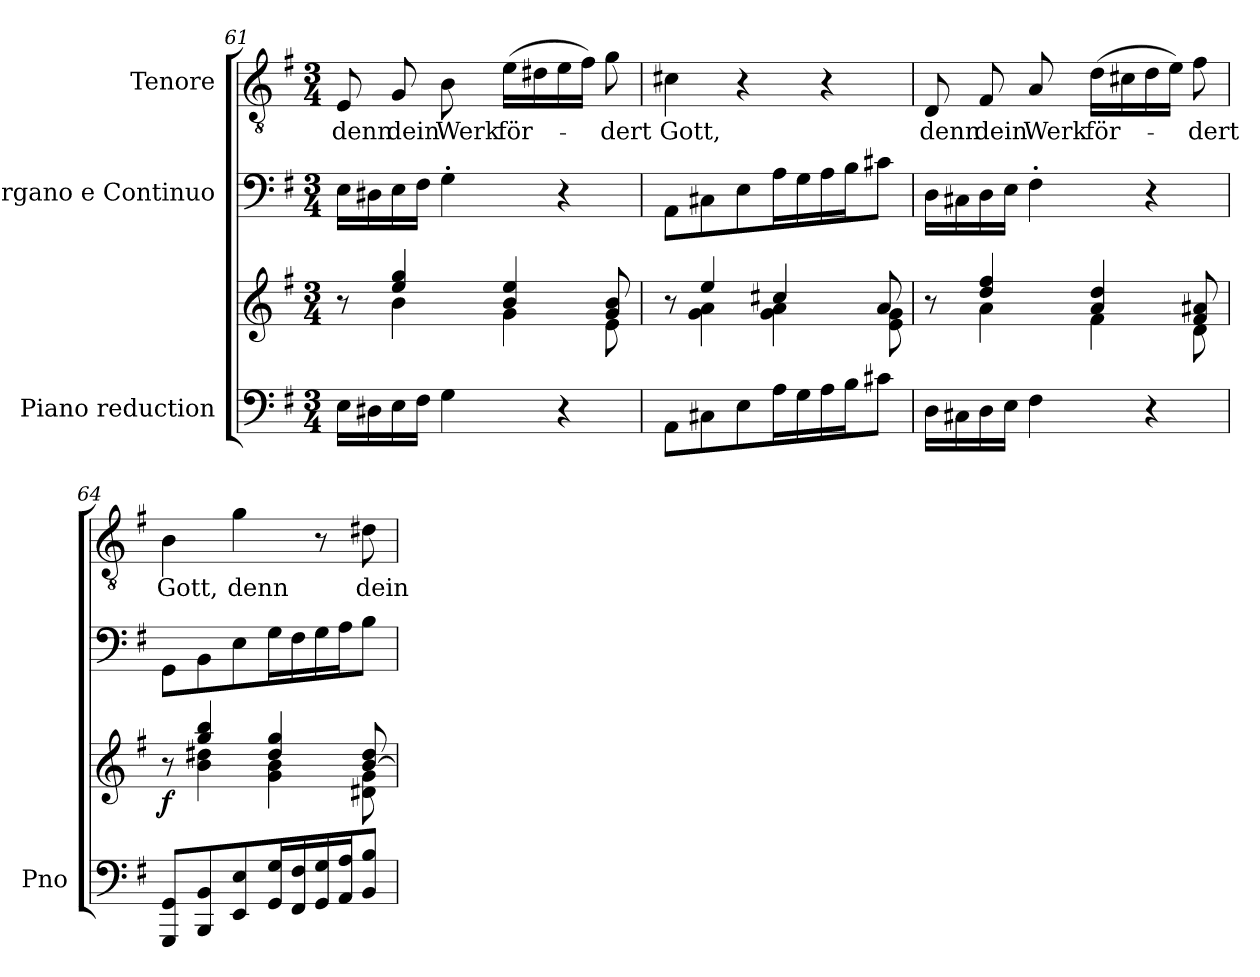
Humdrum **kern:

**kern	**kern	**dynam	**kern	**kern	**text
*part3	*part3	*part3	*part2	*part1	*part1
*staff4	*staff3	*staff3/4	*staff2	*staff1	*staff1
*I"Piano reduction	*	*	*I"Organo e Continuo	*I"Tenore	*
*I'Pno	*	*	*	*	*
!!LO:LB:g=z
*clefF4	*clefG2	*	*clefF4	*clefGv2	*
*k[f#]	*k[f#]	*	*k[f#]	*k[f#]	*
*M3/4	*M3/4	*	*M3/4	*M3/4	*
=61	=61	=61	=61	=61	=61
*	*^	*	*	*	*
!	!	!	!	!	!	!LO:LY:b
16E\LL	8r	8ryy	.	16E\LL	8E/	denn
16D#X\	.	.	.	16D#X\	.	.
!	!	!	!	!	!	!LO:LY:b
16E\	4ee/ 4gg/	4b\	.	16E\	8G/	dein
16F#\JJ	.	.	.	16F#\JJ	.	.
!	!	!	!	!	!	!LO:LY:b
4G\	.	.	.	4G'\	8B\	Werk
!	!	!	!	!	!	!LO:LY:b
.	4b/ 4ee/	4g\	.	.	(>16e\LL	för-
.	.	.	.	.	16d#X\	.
4r	.	.	.	4r	16e\	.
.	.	.	.	.	16f#\JJ)	.
!	!	!	!	!	!	!LO:LY:b
.	8g/ 8b/	8e\	.	.	8g\	-dert
=62	=62	=62	=62	=62	=62	=62
!	!	!	!	!	!	!LO:LY:b
8AA\L	8r	8ryy	.	8AA\L	4c#X\	Gott,
8C#X\	4ee/	4g\ 4a\	.	8C#X\	.	.
8E\	.	.	.	8E\	4r	.
16A\L	4cc#X/	4g\ 4a\	.	16A\L	.	.
16G\	.	.	.	16G\	.	.
16A\	.	.	.	16A\	4r	.
16B\J	.	.	.	16B\J	.	.
8c#X\J	8a/	8e\ 8g\	.	8c#X\J	.	.
=63	=63	=63	=63	=63	=63	=63
!	!	!	!	!	!	!LO:LY:b
16D\LL	8r	8ryy	.	16D\LL	8D/	denn
16C#X\	.	.	.	16C#X\	.	.
!	!	!	!	!	!	!LO:LY:b
16D\	4dd/ 4ff#/	4a\	.	16D\	8F#/	dein
16E\JJ	.	.	.	16E\JJ	.	.
!	!	!	!	!	!	!LO:LY:b
4F#\	.	.	.	4F#'\	8A/	Werk
!	!	!	!	!	!	!LO:LY:b
.	4a/ 4dd/	4f#\	.	.	(>16d\LL	för-
.	.	.	.	.	16c#X\	.
4r	.	.	.	4r	16d\	.
.	.	.	.	.	16e\JJ)	.
!	!	!	!	!	!	!LO:LY:b
.	8f#/ 8a#X/	8d\	.	.	8f#\	-dert
=64	=64	=64	=64	=64	=64	=64
!	!	!	!LO:DY:b	!	!	!LO:LY:b
8GGG/ 8GG/L	8r	8ryy	f	8GG\L	4B\	Gott,
8BBB/ 8BB/	4gg/ 4bb/	4b\ 4dd#X\	.	8BB\	.	.
!	!	!	!	!	!	!LO:LY:b
8EE/ 8E/	.	.	.	8E\	4g\	denn
16GG/ 16G/L	4dd#/ 4gg/	4g\ 4b\	.	16G\L	.	.
16FF#/ 16F#/	.	.	.	16F#\	.	.
16GG/ 16G/	.	.	.	16G\	8r	.
16AA/ 16A/J	.	.	.	16A\J	.	.
!	!	!	!	!	!	!LO:LY:b
8BB/ 8B/J	[8b/ 8dd#/	8d#X\ 8g\	.	8B\J	8d#X\	dein
*	*v	*v	*	*	*	*
=	=	=	=	=	=
*-	*-	*-	*-	*-	*-
